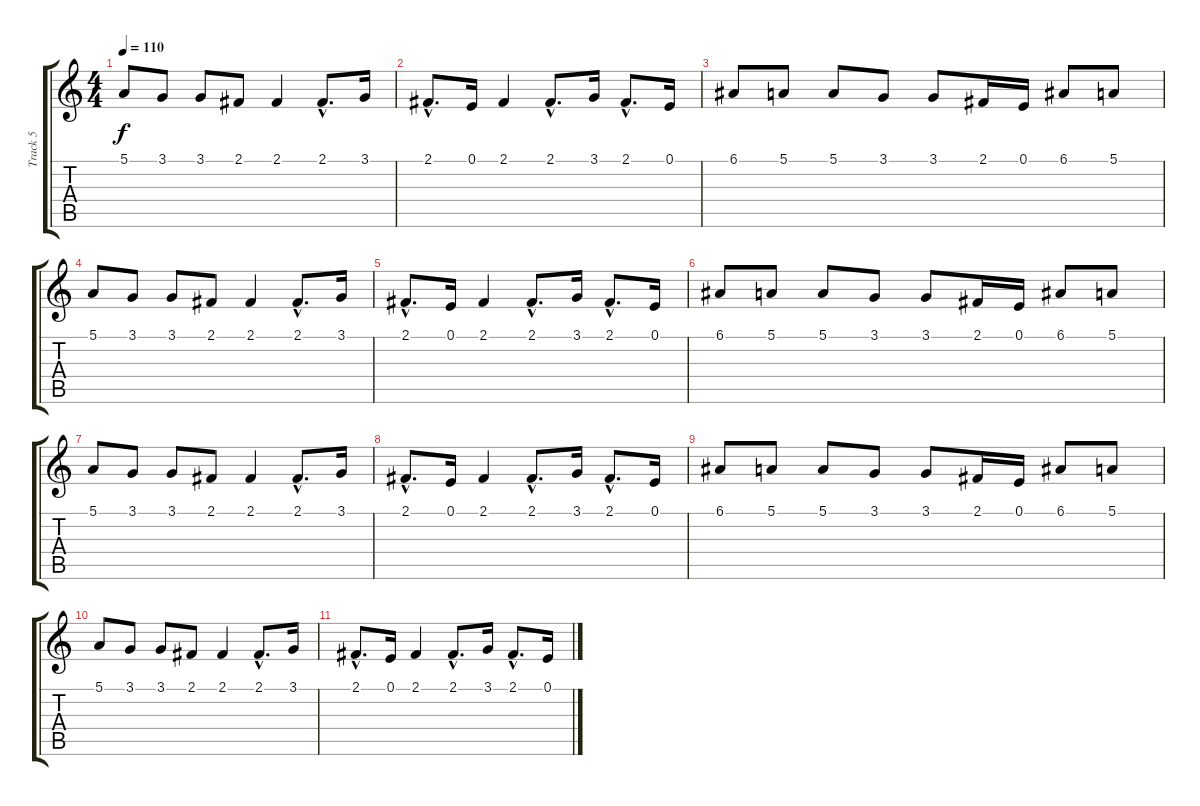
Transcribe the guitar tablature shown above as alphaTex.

\track ("Track 5" "Track 5") {instrument acousticgrandpiano}
\staff {score tabs}
\tuning (E4 B3 G3 D3 A2 E2) {hide}
\ts (4 4)
\tempo 110
\clef g2
\ks c
5.1.8{dy f} 3.1.8 3.1.8 2.1.8 2.1.4 2.1{hac}.8{d} 3.1.16 |
2.1{hac}.8{d} 0.1.16 2.1.4 2.1{hac}.8{d} 3.1.16 2.1{hac}.8{d} 0.1.16 |
6.1.8 5.1.8 5.1.8 3.1.8 3.1.8 2.1.16 0.1.16 6.1.8 5.1.8 |
5.1.8 3.1.8 3.1.8 2.1.8 2.1.4 2.1{hac}.8{d} 3.1.16 |
2.1{hac}.8{d} 0.1.16 2.1.4 2.1{hac}.8{d} 3.1.16 2.1{hac}.8{d} 0.1.16 |
6.1.8 5.1.8 5.1.8 3.1.8 3.1.8 2.1.16 0.1.16 6.1.8 5.1.8 |
5.1.8 3.1.8 3.1.8 2.1.8 2.1.4 2.1{hac}.8{d} 3.1.16 |
2.1{hac}.8{d} 0.1.16 2.1.4 2.1{hac}.8{d} 3.1.16 2.1{hac}.8{d} 0.1.16 |
6.1.8 5.1.8 5.1.8 3.1.8 3.1.8 2.1.16 0.1.16 6.1.8 5.1.8 |
5.1.8 3.1.8 3.1.8 2.1.8 2.1.4 2.1{hac}.8{d} 3.1.16 |
2.1{hac}.8{d} 0.1.16 2.1.4 2.1{hac}.8{d} 3.1.16 2.1{hac}.8{d} 0.1.16
